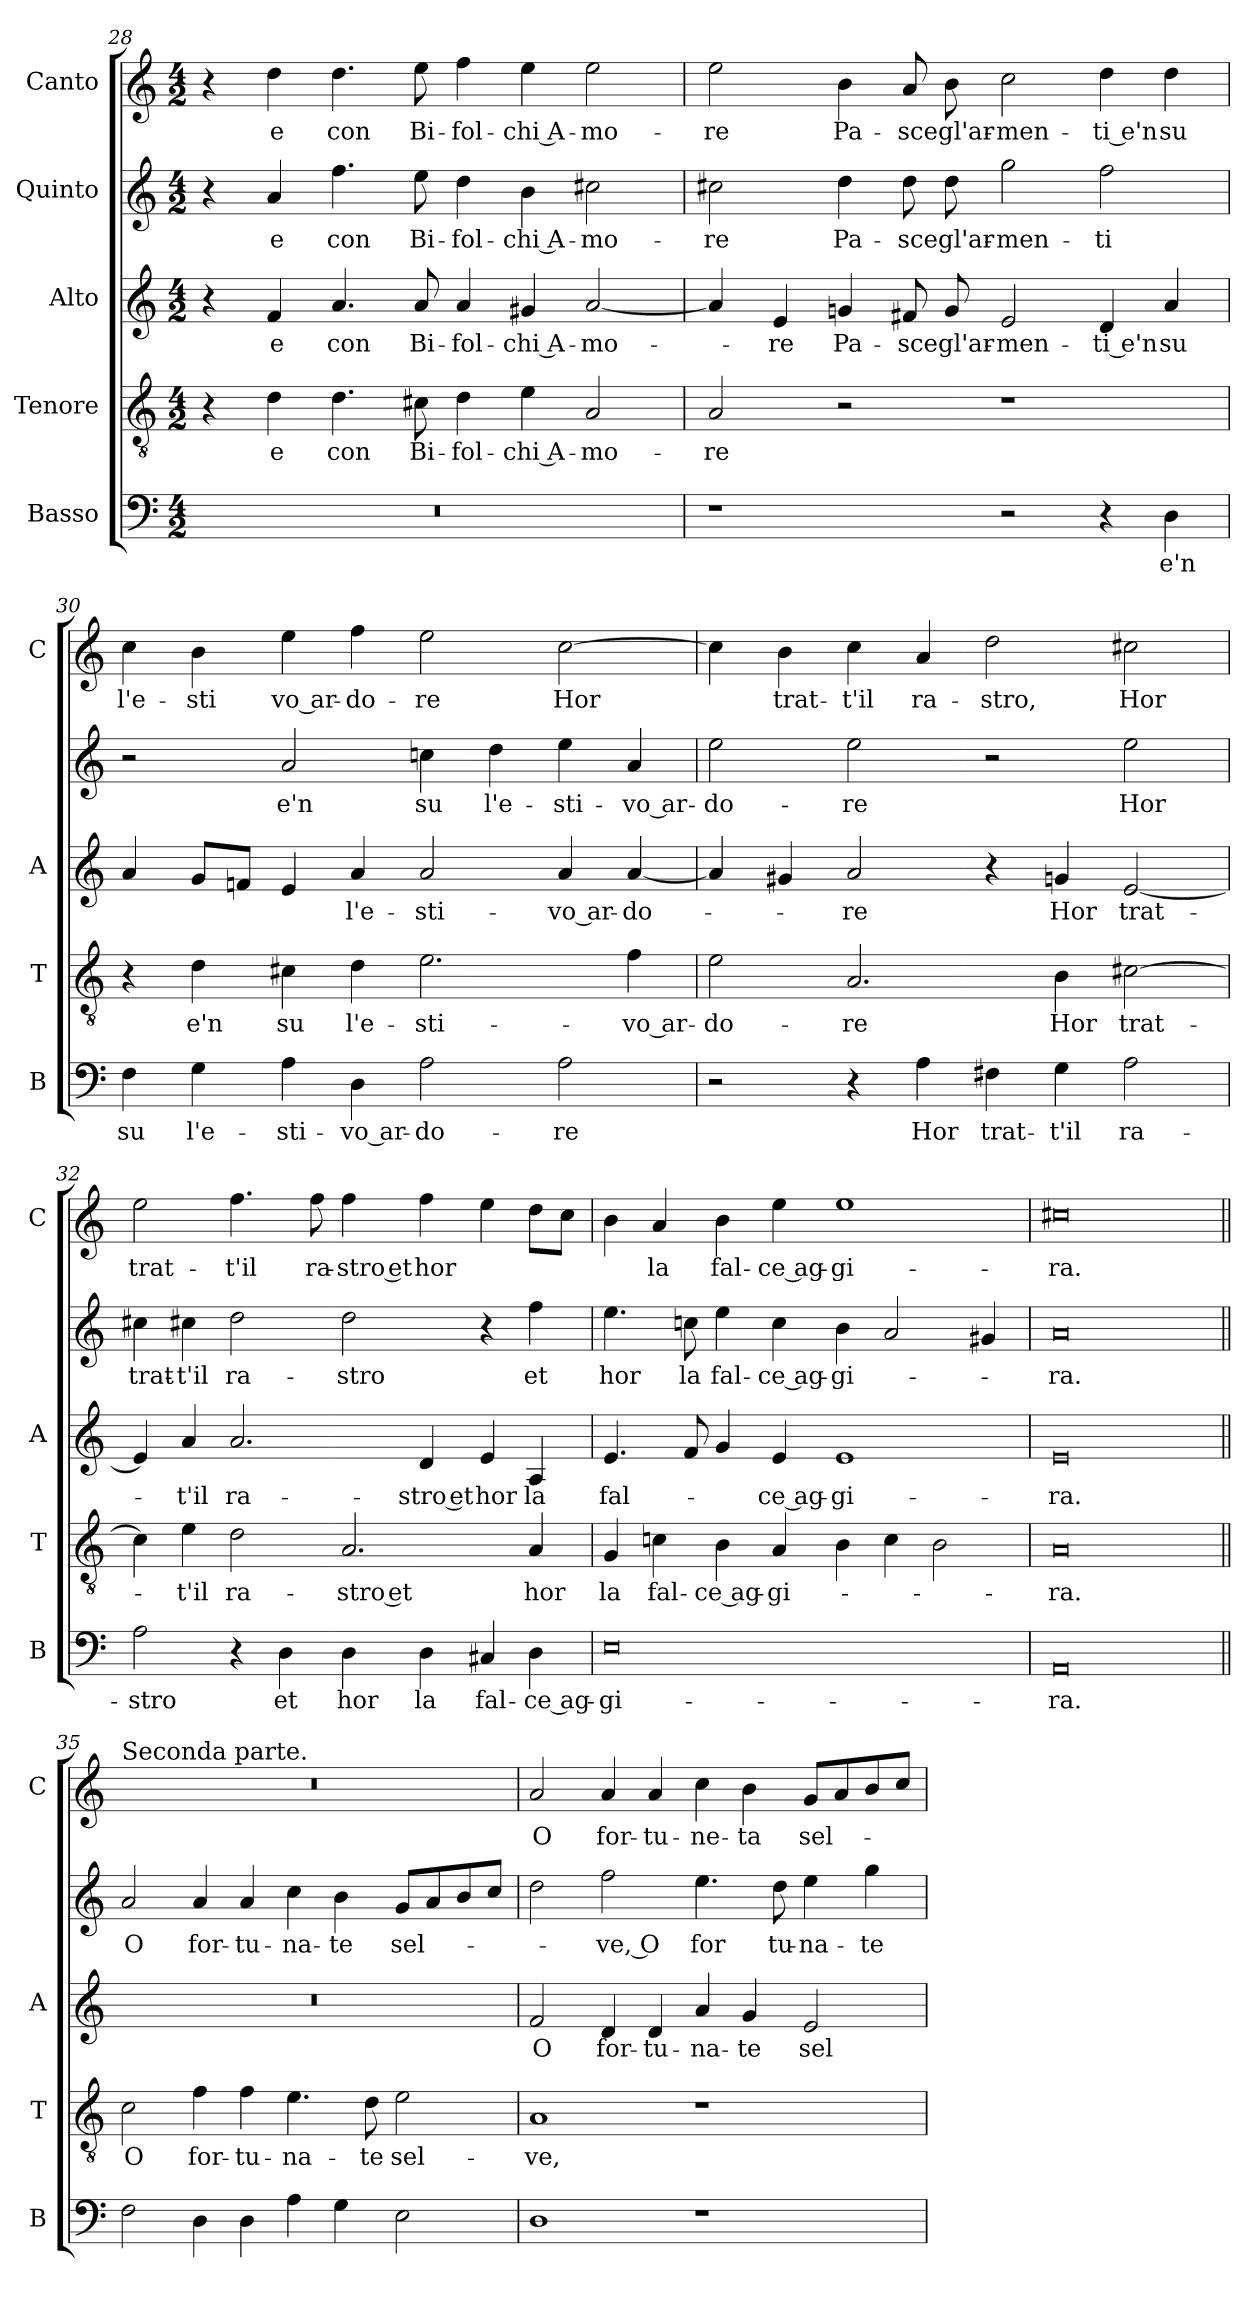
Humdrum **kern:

**kern	**text	**kern	**text	**kern	**text	**kern	**text	**kern	**text
*part5	*part5	*part4	*part4	*part3	*part3	*part2	*part2	*part1	*part1
*staff5	*staff5	*staff4	*staff4	*staff3	*staff3	*staff2	*staff2	*staff1	*staff1
*I"Basso	*	*I"Tenore	*	*I"Alto	*	*I"Quinto	*	*I"Canto	*
*I'B	*	*I'T	*	*I'A	*	*	*	*I'C	*
*clefF4	*	*clefGv2	*	*clefG2	*	*clefG2	*	*clefG2	*
*k[]	*	*k[]	*	*k[]	*	*k[]	*	*k[]	*
*C:	*	*C:	*	*C:	*	*C:	*	*C:	*
*M4/2	*	*M4/2	*	*M4/2	*	*M4/2	*	*M4/2	*
=28	=28	=28	=28	=28	=28	=28	=28	=28	=28
0r	.	4r	.	4r	.	4r	.	4r	.
.	.	4d	e	4f	e	4a	e	4dd	e
.	.	4.d	con	4.a	con	4.ff	con	4.dd	con
.	.	8c#X	Bi-	8a	Bi-	8ee	Bi-	8ee	Bi-
.	.	4d	-fol-	4a	-fol-	4dd	-fol-	4ff	-fol-
.	.	4e	-chi A-	4g#X	-chi A-	4b	-chi A-	4ee	-chi A-
.	.	2A	-mo-	[2a	-mo-	2cc#X	-mo-	2ee	-mo-
=29	=29	=29	=29	=29	=29	=29	=29	=29	=29
1r	.	2A	-re	4a]	.	2cc#X	-re	2ee	-re
.	.	.	.	4e	-re	.	.	.	.
.	.	2r	.	4gn	Pa-	4dd	Pa-	4b	Pa-
.	.	.	.	8f#X	-sce	8dd	-sce	8a	-sce
.	.	.	.	8g	gl'ar-	8dd	gl'ar-	8b	gl'ar-
2r	.	1r	.	2e	-men-	2gg	-men-	2cc	-men-
4r	.	.	.	4d	-ti e'n	2ff	-ti	4dd	-ti e'n
4D	e'n	.	.	4a	su	.	.	4dd	su
=30	=30	=30	=30	=30	=30	=30	=30	=30	=30
4F	su	4r	.	4a	.	2r	.	4cc	l'e-
4G	l'e-	4d	e'n	8gL	.	.	.	4b	-sti
.	.	.	.	8fnJ	.	.	.	.	.
4A	-sti-	4c#X	su	4e	.	2a	e'n	4ee	vo ar-
4D	-vo ar-	4d	l'e-	4a	l'e-	.	.	4ff	-do-
2A	-do-	2.e	-sti-	2a	-sti-	4ccn	su	2ee	-re
.	.	.	.	.	.	4dd	l'e-	.	.
2A	-re	.	.	4a	-vo ar-	4ee	-sti-	[2cc	Hor
.	.	4f	-vo ar-	[4a	-do-	4a	-vo ar-	.	.
=31	=31	=31	=31	=31	=31	=31	=31	=31	=31
2r	.	2e	-do-	4a]	.	2ee	-do-	4cc]	.
.	.	.	.	4g#X	.	.	.	4b	trat-
4r	.	2.A	-re	2a	-re	2ee	-re	4cc	-t'il
4A	Hor	.	.	.	.	.	.	4a	ra-
4F#X	trat-	.	.	4r	.	2r	.	2dd	-stro,
4G	-t'il	4B	Hor	4gn	Hor	.	.	.	.
2A	ra-	[2c#X	trat-	[2e	trat-	2ee	Hor	2cc#X	Hor
=32	=32	=32	=32	=32	=32	=32	=32	=32	=32
2A	-stro	4c#]	.	4e]	.	4cc#X	trat-	2ee	trat-
.	.	4e	-t'il	4a	-t'il	4cc#X	-t'il	.	.
4r	.	2d	ra-	2.a	ra-	2dd	ra-	4.ff	-t'il
4D	et	.	.	.	.	.	.	.	.
.	.	.	.	.	.	.	.	8ff	ra-
4D	hor	2.A	-stro et	.	.	2dd	-stro	4ff	-stro et
4D	la	.	.	4d	-stro et	.	.	4ff	hor
4C#X	fal-	.	.	4e	hor	4r	.	4ee	.
4D	-ce ag-	4A	hor	4A	la	4ff	et	8ddL	.
.	.	.	.	.	.	.	.	8ccJ	.
=33	=33	=33	=33	=33	=33	=33	=33	=33	=33
0E	-gi-	4G	la	4.e	fal-	4.ee	hor	4b	.
.	.	4cn	fal-	.	.	.	.	4a	la
.	.	.	.	8f	.	8ccn	la	.	.
.	.	4B	-ce ag-	4g	.	4ee	fal-	4b	fal-
.	.	4A	-gi-	4e	-ce ag-	4cc	-ce ag-	4ee	-ce ag-
.	.	4B	.	1e	-gi-	4b	-gi-	1ee	-gi-
.	.	4c	.	.	.	2a	.	.	.
.	.	2B	.	.	.	.	.	.	.
.	.	.	.	.	.	4g#X	.	.	.
=34	=34	=34	=34	=34	=34	=34	=34	=34	=34
0AA	-ra.	0A	-ra.	0e	-ra.	0a	-ra.	0cc#X	-ra.
=35||	=35||	=35||	=35||	=35||	=35||	=35||	=35||	=35||	=35||
!	!	!	!	!	!	!	!	!LO:TX:a:t=Seconda parte.	!
2F	.	2c	O	0r	.	2a	O	0r	.
4D	.	4f	for-	.	.	4a	for-	.	.
4D	.	4f	-tu-	.	.	4a	-tu-	.	.
4A	.	4.e	-na-	.	.	4cc	-na-	.	.
4G	.	.	.	.	.	4b	-te	.	.
.	.	8d	-te	.	.	.	.	.	.
2E	.	2e	sel-	.	.	8gL	sel-	.	.
.	.	.	.	.	.	8a	.	.	.
.	.	.	.	.	.	8b	.	.	.
.	.	.	.	.	.	8ccJ	.	.	.
=36	=36	=36	=36	=36	=36	=36	=36	=36	=36
1D	.	1A	-ve,	2f	O	2dd	.	2a	O
.	.	.	.	4d	for-	2ff	-ve, O	4a	for-
.	.	.	.	4d	-tu-	.	.	4a	-tu-
1r	.	1r	.	4a	-na-	4.ee	for	4cc	-ne-
.	.	.	.	4g	-te	.	.	4b	-ta
.	.	.	.	.	.	8dd	tu-	.	.
.	.	.	.	2e	sel-	4ee	-na-	8gL	sel-
.	.	.	.	.	.	.	.	8a	.
.	.	.	.	.	.	4gg	-te	8b	.
.	.	.	.	.	.	.	.	8ccJ	.
=	=	=	=	=	=	=	=	=	=
*-	*-	*-	*-	*-	*-	*-	*-	*-	*-
